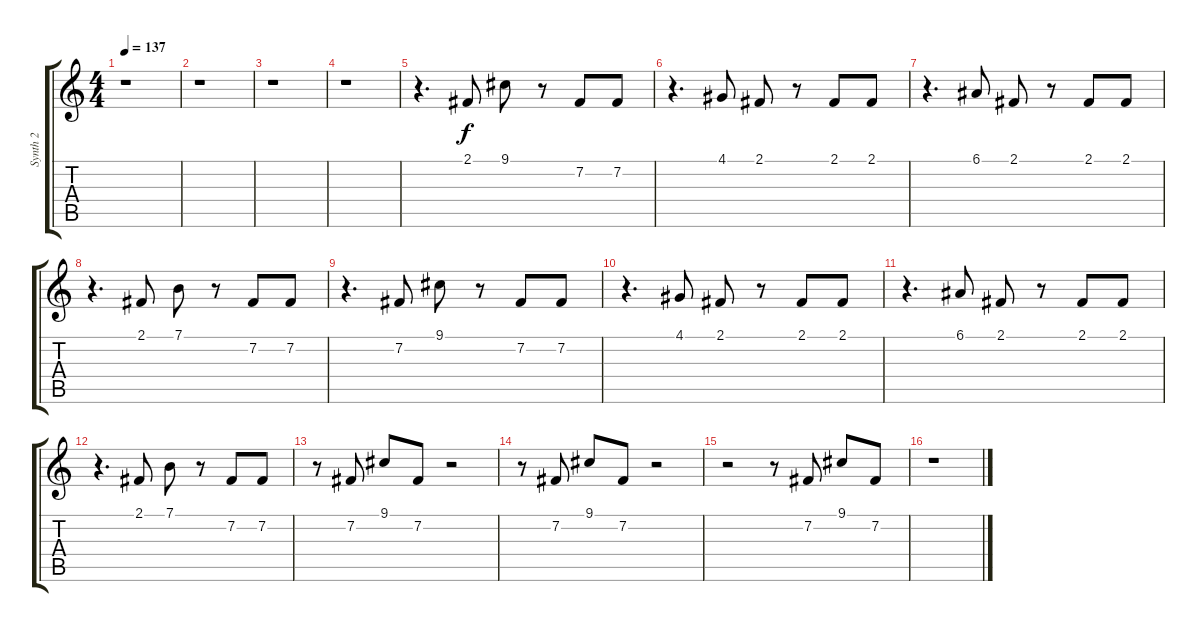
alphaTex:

\track ("Synth 2" "Synth 2") {instrument synthbrass2}
\staff {score tabs}
\tuning (E4 B3 G3 D3 A2 E2) {hide}
\ts (4 4)
\tempo 137
\clef g2
\ks c
r.1{dy f} |
r.1 |
r.1 |
r.1 |
r.4{d} 2.1.8 9.1.8 r.8 7.2.8 7.2.8 |
r.4{d} 4.1.8 2.1.8 r.8 2.1.8 2.1.8 |
r.4{d} 6.1.8 2.1.8 r.8 2.1.8 2.1.8 |
r.4{d} 2.1.8 7.1.8 r.8 7.2.8 7.2.8 |
r.4{d} 7.2.8 9.1.8 r.8 7.2.8 7.2.8 |
r.4{d} 4.1.8 2.1.8 r.8 2.1.8 2.1.8 |
r.4{d} 6.1.8 2.1.8 r.8 2.1.8 2.1.8 |
r.4{d} 2.1.8 7.1.8 r.8 7.2.8 7.2.8 |
r.8 7.2.8 9.1.8 7.2.8 r.2 |
r.8 7.2.8 9.1.8 7.2.8 r.2 |
r.2 r.8 7.2.8 9.1.8 7.2.8 |
r.1
